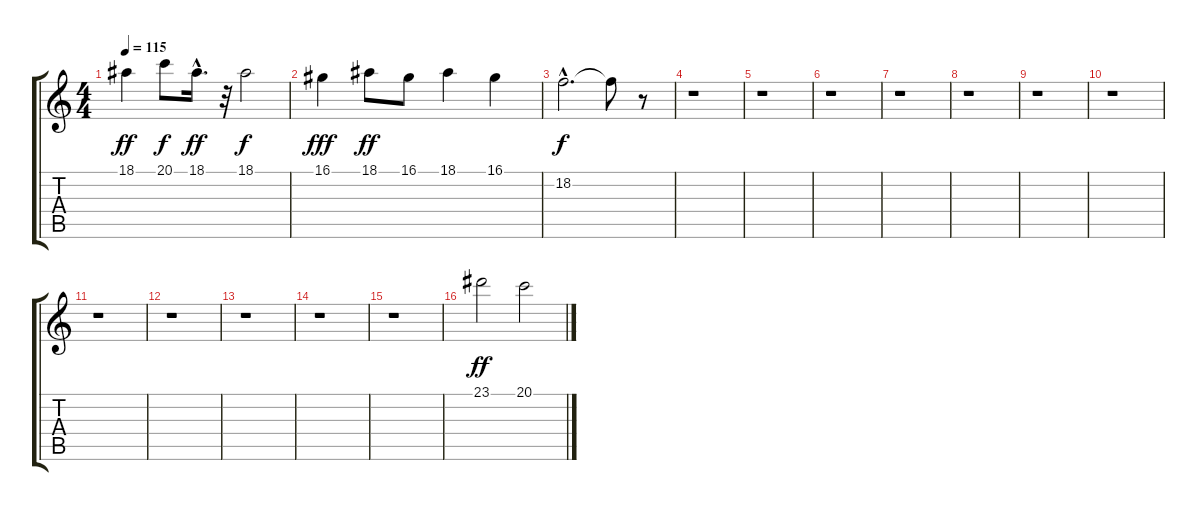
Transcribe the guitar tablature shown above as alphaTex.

\track "" {instrument clarinet}
\staff {score tabs}
\tuning (E4 B3 G3 D3 A2 E2) {hide}
\ts (4 4)
\tempo 115
\clef g2
\ks c
18.1.4{dy ff} 20.1.8{dy f} 18.1{hac}.16{d dy ff} r.32 18.1.2{dy f} |
16.1.4{dy fff} 18.1.8{dy ff} 16.1.8 18.1.4 16.1.4 |
18.2{hac}.2{d dy f} 18.2{t}.8 r.8 |
r.1 |
r.1 |
r.1 |
r.1 |
r.1 |
r.1 |
r.1 |
r.1 |
r.1 |
r.1 |
r.1 |
r.1 |
23.1.2{dy ff} 20.1.2
